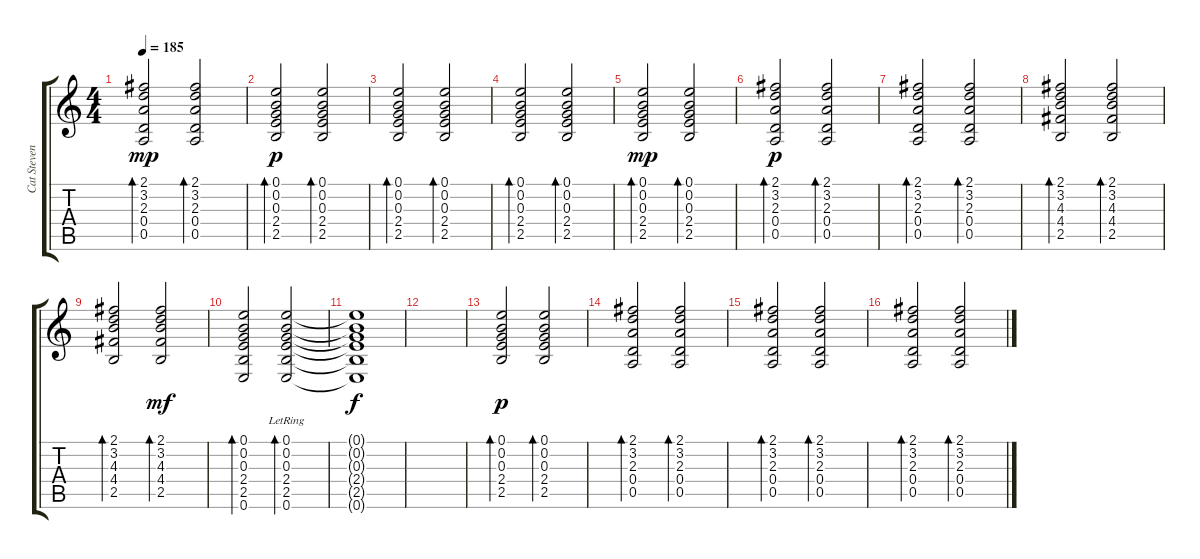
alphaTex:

\track ("Cat Stevens,guitar" "Cat Steven") {instrument acousticguitarsteel}
\staff {score tabs}
\tuning (E4 B3 G3 D3 A2 E2) {hide}
\ts (4 4)
\tempo 185
\clef g2
\ks c
(2.1 3.2 2.3 0.4 0.5).2{bd 120 dy mp} (2.1 3.2 2.3 0.4 0.5).2{bd 120} |
(0.1 0.2 0.3 2.4 2.5).2{bd 120 dy p} (0.1 0.2 0.3 2.4 2.5).2{bd 120} |
(0.1 0.2 0.3 2.4 2.5).2{bd 120} (0.1 0.2 0.3 2.4 2.5).2{bd 120} |
(0.1 0.2 0.3 2.4 2.5).2{bd 120} (0.1 0.2 0.3 2.4 2.5).2{bd 120} |
(0.1 0.2 0.3 2.4 2.5).2{bd 120 dy mp} (0.1 0.2 0.3 2.4 2.5).2{bd 120} |
(2.1 3.2 2.3 0.4 0.5).2{bd 120 dy p} (2.1 3.2 2.3 0.4 0.5).2{bd 120} |
(2.1 3.2 2.3 0.4 0.5).2{bd 120} (2.1 3.2 2.3 0.4 0.5).2{bd 120} |
(2.1 3.2 4.3 4.4 2.5).2{bd 120} (2.1 3.2 4.3 4.4 2.5).2{bd 120} |
(2.1 3.2 4.3 4.4 2.5).2{bd 120} (2.1 3.2 4.3 4.4 2.5).2{bd 120 dy mf} |
(0.1 0.2 0.3 2.4 2.5 0.6).2{bd 240} (0.1{lr} 0.2{lr} 0.3{lr} 2.4{lr} 2.5{lr} 0.6{lr}).2{bd 240} |
(0.1{t} 0.2{t} 0.3{t} 2.4{t} 2.5{t} 0.6{t}).1{dy f} |
|
(0.1 0.2 0.3 2.4 2.5).2{bd 120 dy p} (0.1 0.2 0.3 2.4 2.5).2{bd 120} |
(2.1 3.2 2.3 0.4 0.5).2{bd 120} (2.1 3.2 2.3 0.4 0.5).2{bd 120} |
(2.1 3.2 2.3 0.4 0.5).2{bd 120} (2.1 3.2 2.3 0.4 0.5).2{bd 120} |
(2.1 3.2 2.3 0.4 0.5).2{bd 120} (2.1 3.2 2.3 0.4 0.5).2{bd 120}
